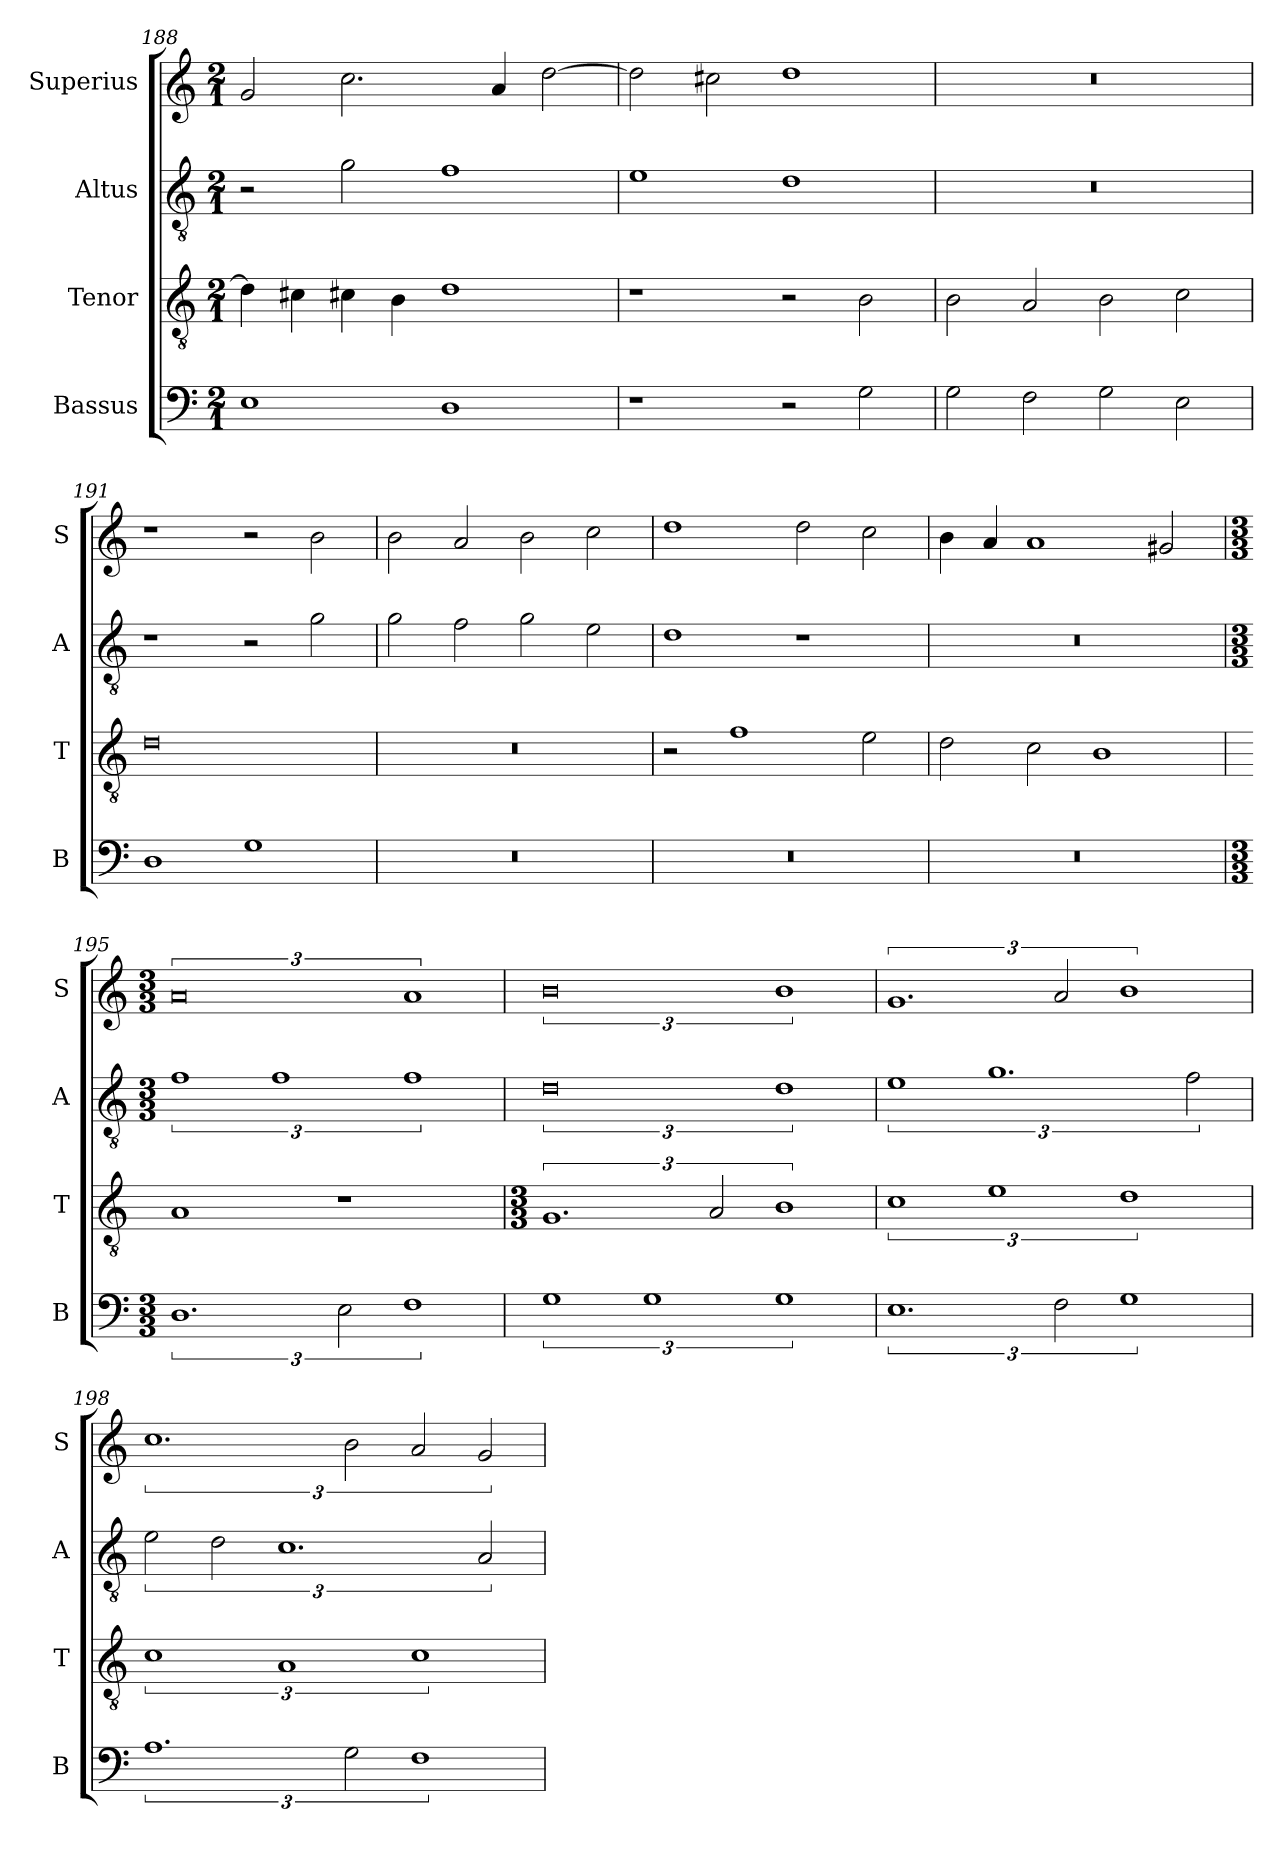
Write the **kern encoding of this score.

**kern	**kern	**kern	**kern
*part4	*part3	*part2	*part1
*staff4	*staff3	*staff2	*staff1
*I"Bassus	*I"Tenor	*I"Altus	*I"Superius
*I'B	*I'T	*I'A	*I'S
*clefF4	*clefGv2	*clefGv2	*clefG2
*k[]	*k[]	*k[]	*k[]
*M2/1	*M2/1	*M2/1	*M2/1
=188	=188	=188	=188
1E	4d\]	2r	2g/
.	4c#X\	.	.
.	4c#X\	2g\	2.cc\
.	4B\	.	.
1D	1d	1f	.
.	.	.	4a/
.	.	.	[2dd\
=189	=189	=189	=189
1r	1r	1e	2dd\]
.	.	.	2cc#X\
2r	2r	1d	1dd
2G\	2B\	.	.
=190	=190	=190	=190
2G\	2B\	0r	0r
2F\	2A/	.	.
2G\	2B\	.	.
2E\	2c\	.	.
=191	=191	=191	=191
1D	0d	1r	1r
1G	.	2r	2r
.	.	2g\	2b\
=192	=192	=192	=192
0r	0r	2g\	2b\
.	.	2f\	2a/
.	.	2g\	2b\
.	.	2e\	2cc\
=193	=193	=193	=193
0r	2r	1d	1dd
.	1f	.	.
.	.	1r	2dd\
.	2e\	.	2cc\
=194	=194	=194	=194
0r	2d\	0r	4b\
.	.	.	4a/
.	2c\	.	1a
.	1B	.	.
.	.	.	2g#X/
=195	=195	=195	=195
*M3/3	*	*M3/3	*M3/3
3%2.D	1A	3%2f	3%4a
.	.	3%2f	.
3E\	1r	.	.
3%2F	.	3%2f	3%2a
=196	=196	=196	=196
*	*M3/3	*	*
3%2G	3%2.G	3%4d	3%4b
3%2G	.	.	.
.	3A/	.	.
3%2G	3%2B	3%2d	3%2b
=197	=197	=197	=197
3%2.E	3%2c	3%2e	3%2.g
.	3%2e	3%2.g	.
3F\	.	.	3a/
3%2G	3%2d	.	3%2b
.	.	3f\	.
=198	=198	=198	=198
3%2.A	3%2c	3e\	3%2.cc
.	.	3d\	.
.	3%2A	3%2.c	.
3G\	.	.	3b\
3%2F	3%2c	.	3a/
.	.	3A/	3g/
=	=	=	=
*-	*-	*-	*-
